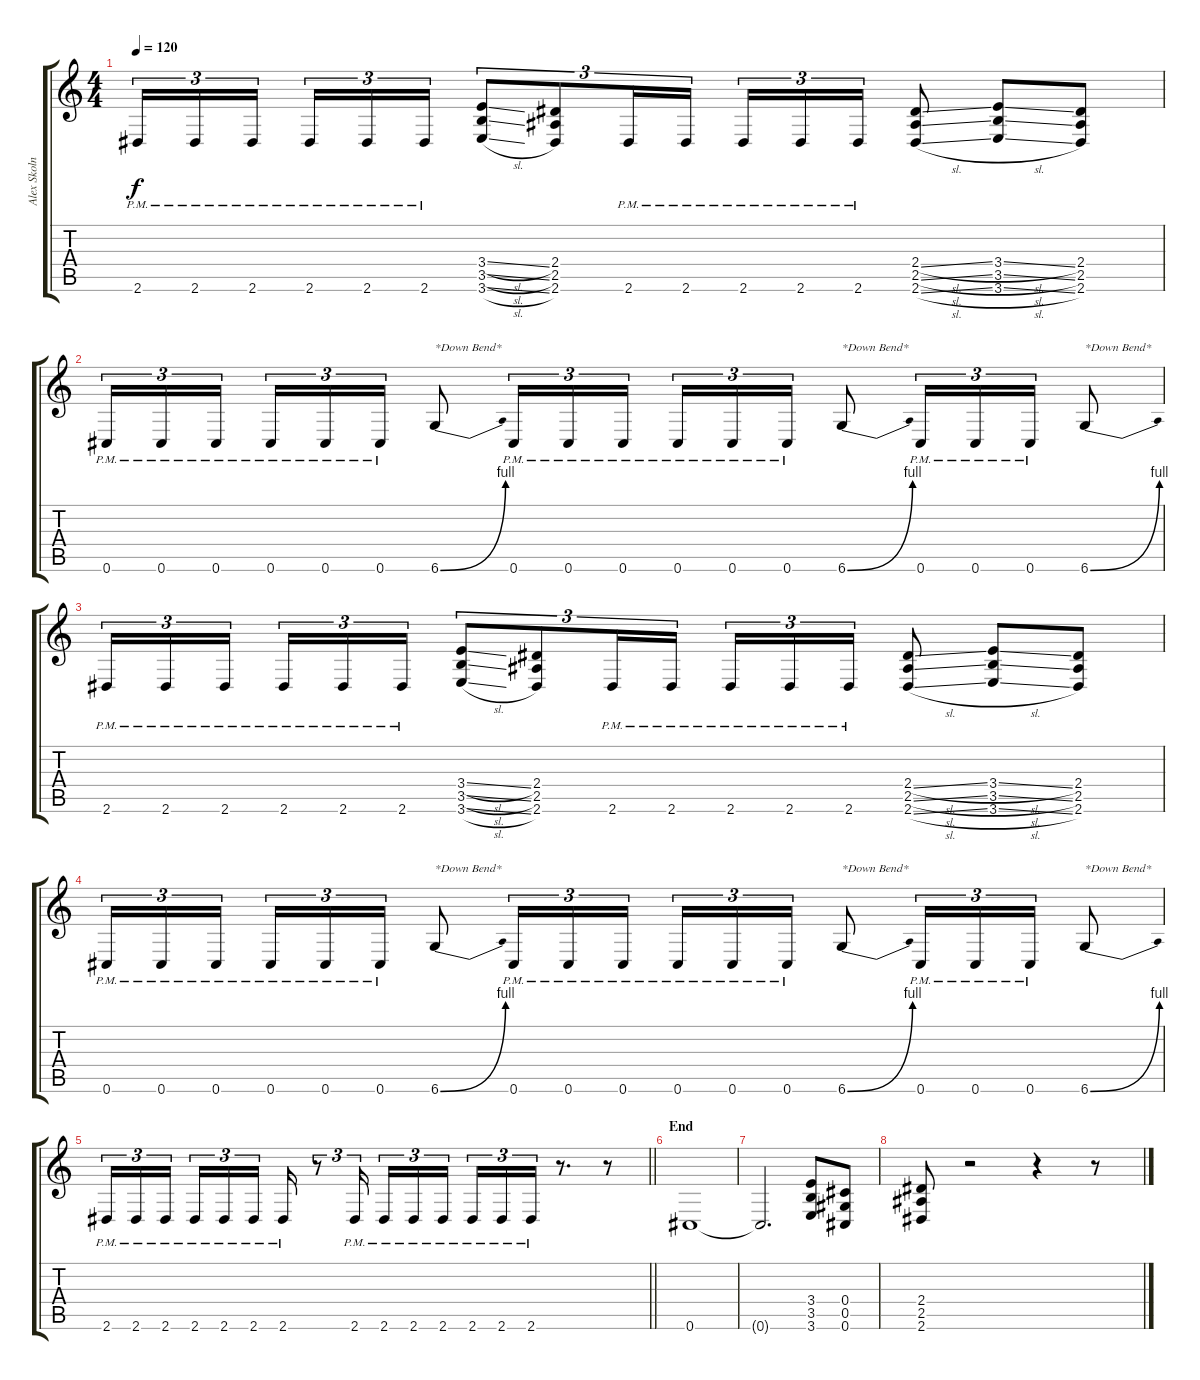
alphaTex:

\track ("Alex Skolnick" "Alex Skoln") {instrument distortionguitar}
\staff {score tabs}
\tuning (Eb4 Bb3 Gb3 Db3 Ab2 Db2) {hide}
\ts (4 4)
\tempo 120
\clef g2
\ks c
2.6{pm}.16{tu (3 2) dy f} 2.6{pm}.16{tu (3 2)} 2.6{pm}.16{tu (3 2) beam splitsecondary} 2.6{pm}.16{tu (3 2)} 2.6{pm}.16{tu (3 2)} 2.6{pm}.16{tu (3 2)} (3.4{sl} 3.5{sl} 3.6{sl}).8{tu (3 2)} (2.4 2.5 2.6).8{tu (3 2)} 2.6{pm}.16{tu (3 2)} 2.6{pm}.16{tu (3 2)} 2.6{pm}.16{tu (3 2)} 2.6{pm}.16{tu (3 2)} 2.6{pm}.16{tu (3 2)} (2.4{sl} 2.5{sl} 2.6{sl}).8 (3.4{sl} 3.5{sl} 3.6{sl}).8 (2.4 2.5 2.6).8 |
0.6{pm}.16{tu (3 2)} 0.6{pm}.16{tu (3 2)} 0.6{pm}.16{tu (3 2) beam splitsecondary} 0.6{pm}.16{tu (3 2)} 0.6{pm}.16{tu (3 2)} 0.6{pm}.16{tu (3 2)} 6.6{be (bend 0 0 60 4)}.8{txt "*Down Bend*"} 0.6{pm}.16{tu (3 2)} 0.6{pm}.16{tu (3 2)} 0.6{pm}.16{tu (3 2)} 0.6{pm}.16{tu (3 2)} 0.6{pm}.16{tu (3 2)} 0.6{pm}.16{tu (3 2)} 6.6{be (bend 0 0 60 4)}.8{txt "*Down Bend*"} 0.6{pm}.16{tu (3 2)} 0.6{pm}.16{tu (3 2)} 0.6{pm}.16{tu (3 2)} 6.6{be (bend 0 0 60 4)}.8{txt "*Down Bend*"} |
2.6{pm}.16{tu (3 2)} 2.6{pm}.16{tu (3 2)} 2.6{pm}.16{tu (3 2) beam splitsecondary} 2.6{pm}.16{tu (3 2)} 2.6{pm}.16{tu (3 2)} 2.6{pm}.16{tu (3 2)} (3.4{sl} 3.5{sl} 3.6{sl}).8{tu (3 2)} (2.4 2.5 2.6).8{tu (3 2)} 2.6{pm}.16{tu (3 2)} 2.6{pm}.16{tu (3 2)} 2.6{pm}.16{tu (3 2)} 2.6{pm}.16{tu (3 2)} 2.6{pm}.16{tu (3 2)} (2.4{sl} 2.5{sl} 2.6{sl}).8 (3.4{sl} 3.5{sl} 3.6{sl}).8 (2.4 2.5 2.6).8 |
0.6{pm}.16{tu (3 2)} 0.6{pm}.16{tu (3 2)} 0.6{pm}.16{tu (3 2) beam splitsecondary} 0.6{pm}.16{tu (3 2)} 0.6{pm}.16{tu (3 2)} 0.6{pm}.16{tu (3 2)} 6.6{be (bend 0 0 60 4)}.8{txt "*Down Bend*"} 0.6{pm}.16{tu (3 2)} 0.6{pm}.16{tu (3 2)} 0.6{pm}.16{tu (3 2)} 0.6{pm}.16{tu (3 2)} 0.6{pm}.16{tu (3 2)} 0.6{pm}.16{tu (3 2)} 6.6{be (bend 0 0 60 4)}.8{txt "*Down Bend*"} 0.6{pm}.16{tu (3 2)} 0.6{pm}.16{tu (3 2)} 0.6{pm}.16{tu (3 2)} 6.6{be (bend 0 0 60 4)}.8{txt "*Down Bend*"} |
\barLineRight lightlight
2.6{pm}.16{tu (3 2)} 2.6{pm}.16{tu (3 2)} 2.6{pm}.16{tu (3 2) beam splitsecondary} 2.6{pm}.16{tu (3 2)} 2.6{pm}.16{tu (3 2)} 2.6{pm}.16{tu (3 2)} 2.6{pm}.16 r.8{tu (3 2)} 2.6{pm}.16{tu (3 2) beam splitsecondary} 2.6{pm}.16{tu (3 2)} 2.6{pm}.16{tu (3 2)} 2.6{pm}.16{tu (3 2) beam splitsecondary} 2.6{pm}.16{tu (3 2)} 2.6{pm}.16{tu (3 2)} 2.6{pm}.16{tu (3 2)} r.8{d} r.8 |
\section ("" "End")
0.6.1 |
0.6{t}.2{d} (3.4 3.5 3.6).8 (0.4 0.5 0.6).8 |
(2.4 2.5 2.6).8 r.2 r.4 r.8
